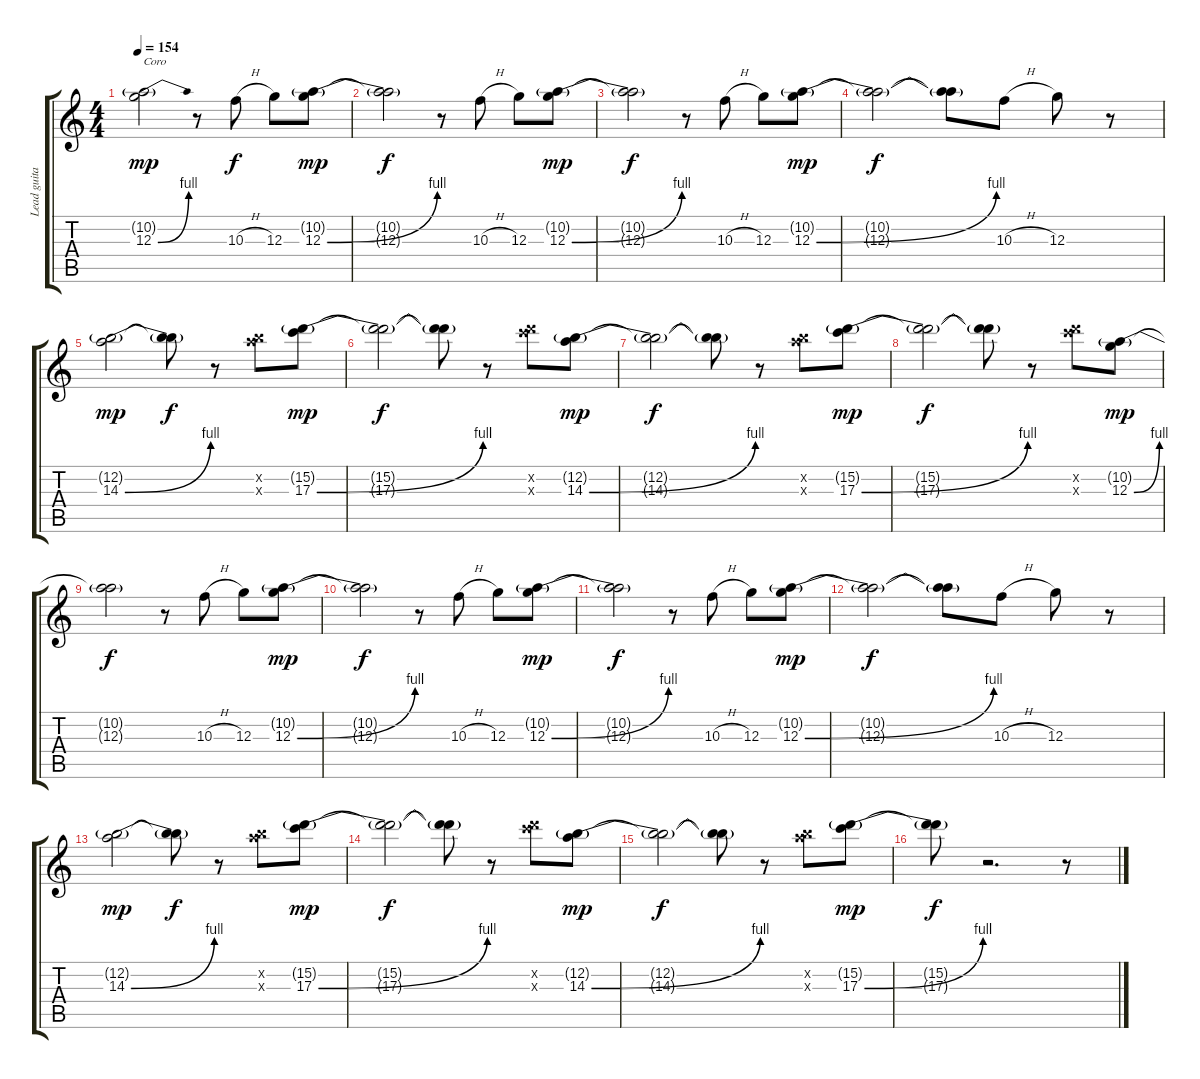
\track ("Lead guitar" "Lead guita") {instrument distortionguitar}
\staff {score tabs}
\tuning (E4 B3 G3 D3 A2 E2) {hide}
\ts (4 4)
\tempo 154
\clef g2
\ks c
(10.2{g} 12.3{be (bend 0 0 60 4)}).2{txt "Coro" dy mp} r.8 10.3{h}.8{dy f} 12.3.8 (10.2{g} 12.3{be (bend 0 0 60 4)}).8{dy mp} |
(10.2{t} 12.3{t}).2{dy f} r.8 10.3{h}.8 12.3.8 (10.2{g} 12.3{be (bend 0 0 60 4)}).8{dy mp} |
(10.2{t} 12.3{t}).2{dy f} r.8 10.3{h}.8 12.3.8 (10.2{g} 12.3{be (bend 0 0 60 4)}).8{dy mp} |
(10.2{t} 12.3{t}).2{dy f} (10.2{t} 12.3{t}).8 10.3{h}.8 12.3.8 r.8 |
(12.2{g} 14.3{be (bend 0 0 60 4)}).2{dy mp} (12.2{t} 14.3{t}).8{dy f} r.8 (12.2{x} 14.3{x}).8 (15.2{g} 17.3{be (bend 0 0 60 4)}).8{dy mp} |
(15.2{t} 17.3{t}).2{dy f} (15.2{t} 17.3{t}).8 r.8 (15.2{x} 17.3{x}).8 (12.2{g} 14.3{be (bend 0 0 60 4)}).8{dy mp} |
(12.2{t} 14.3{t}).2{dy f} (12.2{t} 14.3{t}).8 r.8 (12.2{x} 14.3{x}).8 (15.2{g} 17.3{be (bend 0 0 60 4)}).8{dy mp} |
(15.2{t} 17.3{t}).2{dy f} (15.2{t} 17.3{t}).8 r.8 (15.2{x} 17.3{x}).8 (10.2{g} 12.3{be (bend 0 0 60 4)}).8{dy mp} |
(10.2{t} 12.3{t}).2{dy f} r.8 10.3{h}.8 12.3.8 (10.2{g} 12.3{be (bend 0 0 60 4)}).8{dy mp} |
(10.2{t} 12.3{t}).2{dy f} r.8 10.3{h}.8 12.3.8 (10.2{g} 12.3{be (bend 0 0 60 4)}).8{dy mp} |
(10.2{t} 12.3{t}).2{dy f} r.8 10.3{h}.8 12.3.8 (10.2{g} 12.3{be (bend 0 0 60 4)}).8{dy mp} |
(10.2{t} 12.3{t}).2{dy f} (10.2{t} 12.3{t}).8 10.3{h}.8 12.3.8 r.8 |
(12.2{g} 14.3{be (bend 0 0 60 4)}).2{dy mp} (12.2{t} 14.3{t}).8{dy f} r.8 (12.2{x} 14.3{x}).8 (15.2{g} 17.3{be (bend 0 0 60 4)}).8{dy mp} |
(15.2{t} 17.3{t}).2{dy f} (15.2{t} 17.3{t}).8 r.8 (15.2{x} 17.3{x}).8 (12.2{g} 14.3{be (bend 0 0 60 4)}).8{dy mp} |
(12.2{t} 14.3{t}).2{dy f} (12.2{t} 14.3{t}).8 r.8 (12.2{x} 14.3{x}).8 (15.2{g} 17.3{be (bend 0 0 60 4)}).8{dy mp} |
(15.2{t} 17.3{t}).8{dy f} r.2{d} r.8
